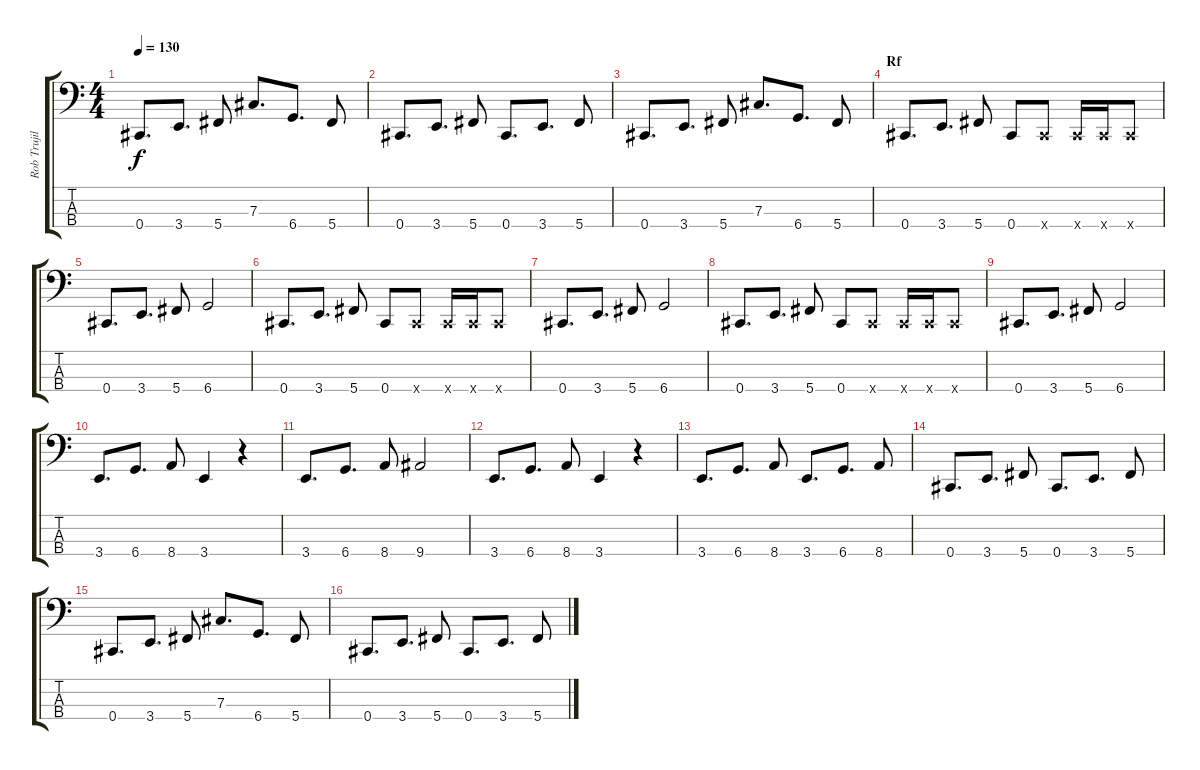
\track ("Rob Trujillo" "Rob Trujil") {instrument electricbassfinger}
\staff {score tabs}
\tuning (E2 B1 Gb1 Db1) {hide}
\ts (4 4)
\tempo 130
\clef f4
\ks c
0.4.8{d dy f} 3.4.8{d} 5.4.8 7.3.8{d} 6.4.8{d} 5.4.8 |
0.4.8{d} 3.4.8{d} 5.4.8 0.4.8{d} 3.4.8{d} 5.4.8 |
0.4.8{d} 3.4.8{d} 5.4.8 7.3.8{d} 6.4.8{d} 5.4.8 |
\section ("" "Rf")
0.4.8{d} 3.4.8{d} 5.4.8 0.4.8 0.4{x}.8 0.4{x}.16 0.4{x}.16 0.4{x}.8 |
0.4.8{d} 3.4.8{d} 5.4.8 6.4.2 |
0.4.8{d} 3.4.8{d} 5.4.8 0.4.8 0.4{x}.8 0.4{x}.16 0.4{x}.16 0.4{x}.8 |
0.4.8{d} 3.4.8{d} 5.4.8 6.4.2 |
0.4.8{d} 3.4.8{d} 5.4.8 0.4.8 0.4{x}.8 0.4{x}.16 0.4{x}.16 0.4{x}.8 |
0.4.8{d} 3.4.8{d} 5.4.8 6.4.2 |
3.4.8{d} 6.4.8{d} 8.4.8 3.4.4 r.4 |
3.4.8{d} 6.4.8{d} 8.4.8 9.4.2 |
3.4.8{d} 6.4.8{d} 8.4.8 3.4.4 r.4 |
3.4.8{d} 6.4.8{d} 8.4.8 3.4.8{d} 6.4.8{d} 8.4.8 |
0.4.8{d} 3.4.8{d} 5.4.8 0.4.8{d} 3.4.8{d} 5.4.8 |
0.4.8{d} 3.4.8{d} 5.4.8 7.3.8{d} 6.4.8{d} 5.4.8 |
0.4.8{d} 3.4.8{d} 5.4.8 0.4.8{d} 3.4.8{d} 5.4.8
